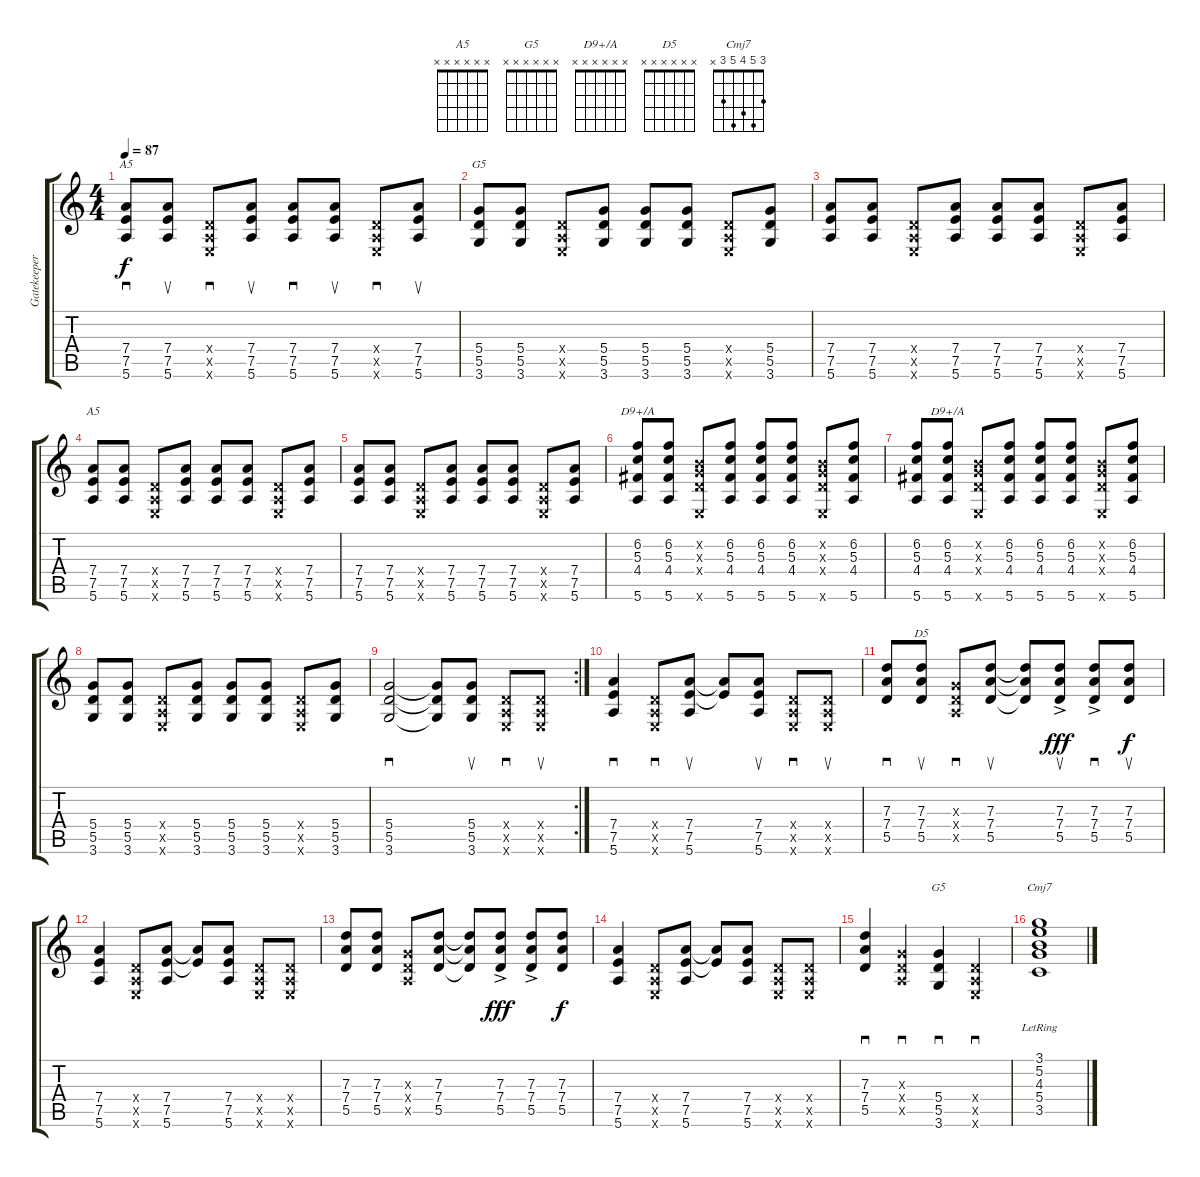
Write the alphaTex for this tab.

\track ("Gatekeeper" "Gatekeeper") {instrument acousticguitarnylon}
\staff {score tabs}
\tuning (E4 B3 G3 D3 A2 E2) {hide}
\chord ("A5" x x x 7 7 5) {firstfret 5 barre 7}
\chord ("G5" x x x 5 5 3) {barre 5}
\chord ("A5" x x x x x x) {firstfret 0}
\chord ("D9+/A" x 6 5 4 x 5) {firstfret 4}
\chord ("D9+/A" x x x x x x) {firstfret 0}
\chord ("D5" x x x x x x) {firstfret 0}
\chord ("G5" x x x x x x) {firstfret 0}
\chord ("Cmj7" 3 5 4 5 3 x)
\ts (4 4)
\tempo 87
\clef g2
\ks c
(7.4 7.5 5.6).8{sd ch "A5" dy f} (7.4 7.5 5.6).8{su} (0.4{x} 0.5{x} 0.6{x}).8{sd} (7.4 7.5 5.6).8{su} (7.4 7.5 5.6).8{sd} (7.4 7.5 5.6).8{su} (0.4{x} 0.5{x} 0.6{x}).8{sd} (7.4 7.5 5.6).8{su} |
(5.4 5.5 3.6).8{ch "G5"} (5.4 5.5 3.6).8 (0.4{x} 0.5{x} 0.6{x}).8 (5.4 5.5 3.6).8 (5.4 5.5 3.6).8 (5.4 5.5 3.6).8 (0.4{x} 0.5{x} 0.6{x}).8 (5.4 5.5 3.6).8 |
(7.4 7.5 5.6).8 (7.4 7.5 5.6).8 (0.4{x} 0.5{x} 0.6{x}).8 (7.4 7.5 5.6).8 (7.4 7.5 5.6).8 (7.4 7.5 5.6).8 (0.4{x} 0.5{x} 0.6{x}).8 (7.4 7.5 5.6).8 |
(7.4 7.5 5.6).8{ch "A5"} (7.4 7.5 5.6).8 (0.4{x} 0.5{x} 0.6{x}).8 (7.4 7.5 5.6).8 (7.4 7.5 5.6).8 (7.4 7.5 5.6).8 (0.4{x} 0.5{x} 0.6{x}).8 (7.4 7.5 5.6).8 |
(7.4 7.5 5.6).8 (7.4 7.5 5.6).8 (0.4{x} 0.5{x} 0.6{x}).8 (7.4 7.5 5.6).8 (7.4 7.5 5.6).8 (7.4 7.5 5.6).8 (0.4{x} 0.5{x} 0.6{x}).8 (7.4 7.5 5.6).8 |
(6.2 5.3 4.4 5.6).8{ch "D9+/A"} (6.2 5.3 4.4 5.6).8 (0.2{x} 0.3{x} 0.4{x} 0.6{x}).8 (6.2 5.3 4.4 5.6).8 (6.2 5.3 4.4 5.6).8 (6.2 5.3 4.4 5.6).8 (0.2{x} 0.3{x} 0.4{x} 0.6{x}).8 (6.2 5.3 4.4 5.6).8 |
(6.2 5.3 4.4 5.6).8 (6.2 5.3 4.4 5.6).8{ch "D9+/A"} (0.2{x} 0.3{x} 0.4{x} 0.6{x}).8 (6.2 5.3 4.4 5.6).8 (6.2 5.3 4.4 5.6).8 (6.2 5.3 4.4 5.6).8 (0.2{x} 0.3{x} 0.4{x} 0.6{x}).8 (6.2 5.3 4.4 5.6).8 |
(5.4 5.5 3.6).8 (5.4 5.5 3.6).8 (0.4{x} 0.5{x} 0.6{x}).8 (5.4 5.5 3.6).8 (5.4 5.5 3.6).8 (5.4 5.5 3.6).8 (0.4{x} 0.5{x} 0.6{x}).8 (5.4 5.5 3.6).8 |
\rc 2
(5.4 5.5 3.6).2{sd} (5.4{t} 5.5{t} 3.6{t}).8 (5.4 5.5 3.6).8{su} (0.4{x} 0.5{x} 0.6{x}).8{sd} (0.4{x} 0.5{x} 0.6{x}).8{su} |
(7.4 7.5 5.6).4{sd} (0.4{x} 0.5{x} 0.6{x}).8{sd} (7.4 7.5 5.6).8{su} (7.4{t} 7.5{t}).8 (7.4 7.5 5.6).8{su} (0.4{x} 0.5{x} 0.6{x}).8{sd} (0.4{x} 0.5{x} 0.6{x}).8{su} |
(7.3 7.4 5.5).8{sd} (7.3 7.4 5.5).8{su ch "D5"} (0.3{x} 0.4{x} 0.5{x}).8{sd} (7.3 7.4 5.5).8{su} (7.3{t} 7.4{t} 5.5{t}).8 (7.3{ac} 7.4 5.5).8{su dy fff} (7.3 7.4 5.5{ac}).8{sd} (7.3 7.4 5.5).8{su dy f} |
(7.4 7.5 5.6).4 (0.4{x} 0.5{x} 0.6{x}).8 (7.4 7.5 5.6).8 (7.4{t} 7.5{t}).8 (7.4 7.5 5.6).8 (0.4{x} 0.5{x} 0.6{x}).8 (0.4{x} 0.5{x} 0.6{x}).8 |
(7.3 7.4 5.5).8 (7.3 7.4 5.5).8 (0.3{x} 0.4{x} 0.5{x}).8 (7.3 7.4 5.5).8 (7.3{t} 7.4{t} 5.5{t}).8 (7.3{ac} 7.4 5.5).8{dy fff} (7.3 7.4 5.5{ac}).8 (7.3 7.4 5.5).8{dy f} |
(7.4 7.5 5.6).4 (0.4{x} 0.5{x} 0.6{x}).8 (7.4 7.5 5.6).8 (7.4{t} 7.5{t}).8 (7.4 7.5 5.6).8 (0.4{x} 0.5{x} 0.6{x}).8 (0.4{x} 0.5{x} 0.6{x}).8 |
(7.3 7.4 5.5).4{sd} (0.3{x} 0.4{x} 0.5{x}).4{sd} (5.4 5.5 3.6).4{sd ch "G5"} (0.4{x} 0.5{x} 0.6{x}).4{sd} |
(3.1 5.2{lr} 4.3 5.4 3.5).1{ch "Cmj7"}
